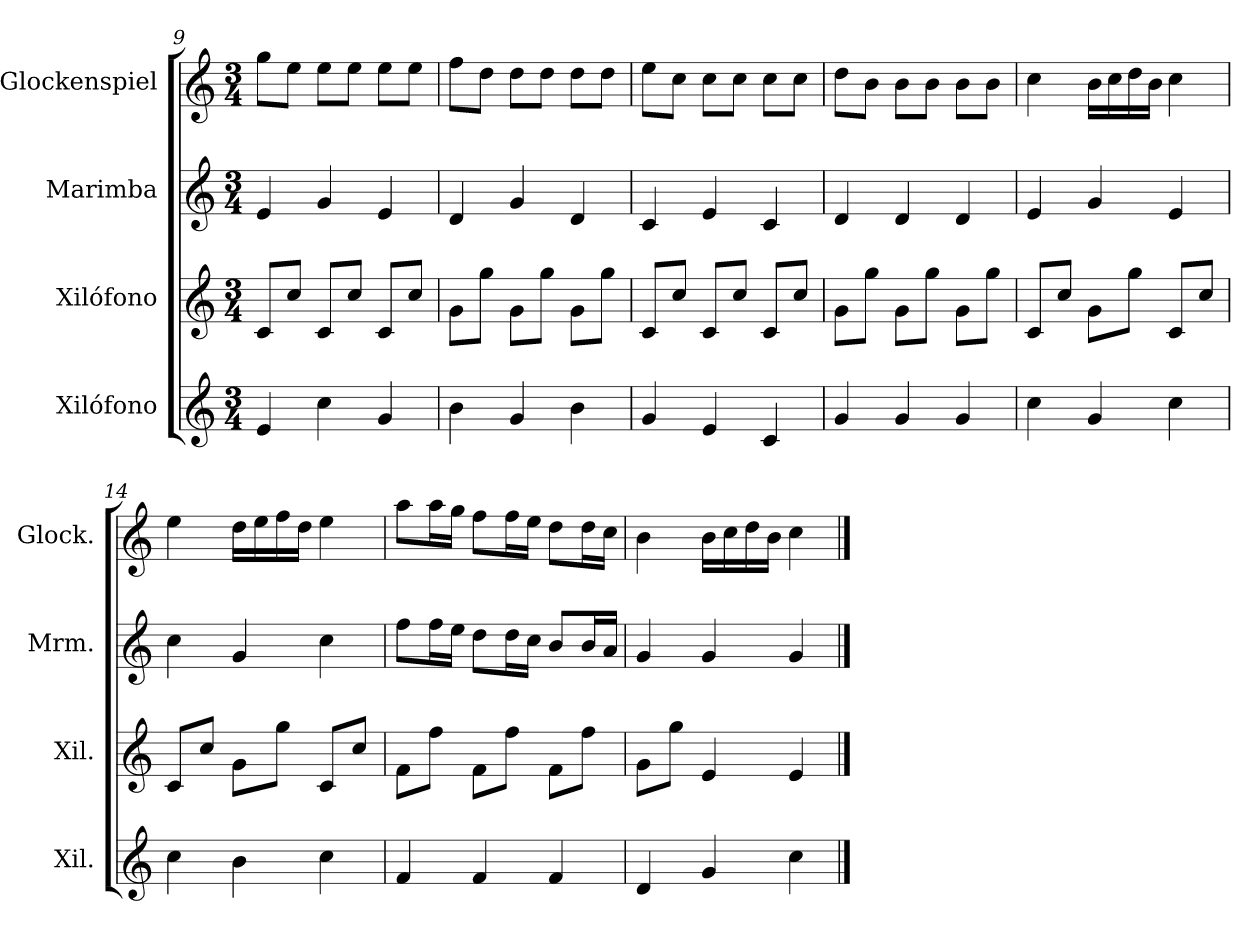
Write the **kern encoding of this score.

**kern	**kern	**kern	**kern
*part4	*part3	*part2	*part1
*staff4	*staff3	*staff2	*staff1
*I"Xilófono	*I"Xilófono	*I"Marimba	*I"Glockenspiel
*I'Xil.	*I'Xil.	*I'Mrm.	*I'Glock.
*clefG2	*clefG2	*clefG2	*clefG2
*ITrd-7c-12	*ITrd-7c-12	*	*ITrd-14c-24
*k[]	*k[]	*k[]	*k[]
*M3/4	*M3/4	*M3/4	*M3/4
=9	=9	=9	=9
4ee/	8cc/L	4e/	8gggg\L
.	8ccc/J	.	8eeee\J
4ccc\	8cc/L	4g/	8eeee\L
.	8ccc/J	.	8eeee\J
4gg/	8cc/L	4e/	8eeee\L
.	8ccc/J	.	8eeee\J
=10	=10	=10	=10
4bb\	8gg\L	4d/	8ffff\L
.	8ggg\J	.	8dddd\J
4gg/	8gg\L	4g/	8dddd\L
.	8ggg\J	.	8dddd\J
4bb\	8gg\L	4d/	8dddd\L
.	8ggg\J	.	8dddd\J
=11	=11	=11	=11
4gg/	8cc/L	4c/	8eeee\L
.	8ccc/J	.	8cccc\J
4ee/	8cc/L	4e/	8cccc\L
.	8ccc/J	.	8cccc\J
4cc/	8cc/L	4c/	8cccc\L
.	8ccc/J	.	8cccc\J
!!LO:LB:g=z
=12	=12	=12	=12
4gg/	8gg\L	4d/	8dddd\L
.	8ggg\J	.	8bbb\J
4gg/	8gg\L	4d/	8bbb\L
.	8ggg\J	.	8bbb\J
4gg/	8gg\L	4d/	8bbb\L
.	8ggg\J	.	8bbb\J
=13	=13	=13	=13
4ccc\	8cc/L	4e/	4cccc\
.	8ccc/J	.	.
4gg/	8gg\L	4g/	16bbb\LL
.	.	.	16cccc\
.	8ggg\J	.	16dddd\
.	.	.	16bbb\JJ
4ccc\	8cc/L	4e/	4cccc\
.	8ccc/J	.	.
=14	=14	=14	=14
4ccc\	8cc/L	4cc\	4eeee\
.	8ccc/J	.	.
4bb\	8gg\L	4g/	16dddd\LL
.	.	.	16eeee\
.	8ggg\J	.	16ffff\
.	.	.	16dddd\JJ
4ccc\	8cc/L	4cc\	4eeee\
.	8ccc/J	.	.
=15	=15	=15	=15
4ff/	8ff\L	8ff\L	8aaaa\L
.	8fff\J	16ff\L	16aaaa\L
.	.	16ee\JJ	16gggg\JJ
4ff/	8ff\L	8dd\L	8ffff\L
.	8fff\J	16dd\L	16ffff\L
.	.	16cc\JJ	16eeee\JJ
4ff/	8ff\L	8b/L	8dddd\L
.	8fff\J	16b/L	16dddd\L
.	.	16a/JJ	16cccc\JJ
=16	=16	=16	=16
4dd/	8gg\L	4g/	4bbb\
.	8ggg\J	.	.
4gg/	4ee/	4g/	16bbb\LL
.	.	.	16cccc\
.	.	.	16dddd\
.	.	.	16bbb\JJ
4ccc\	4ee/	4g/	4cccc\
==	==	==	==
*-	*-	*-	*-
